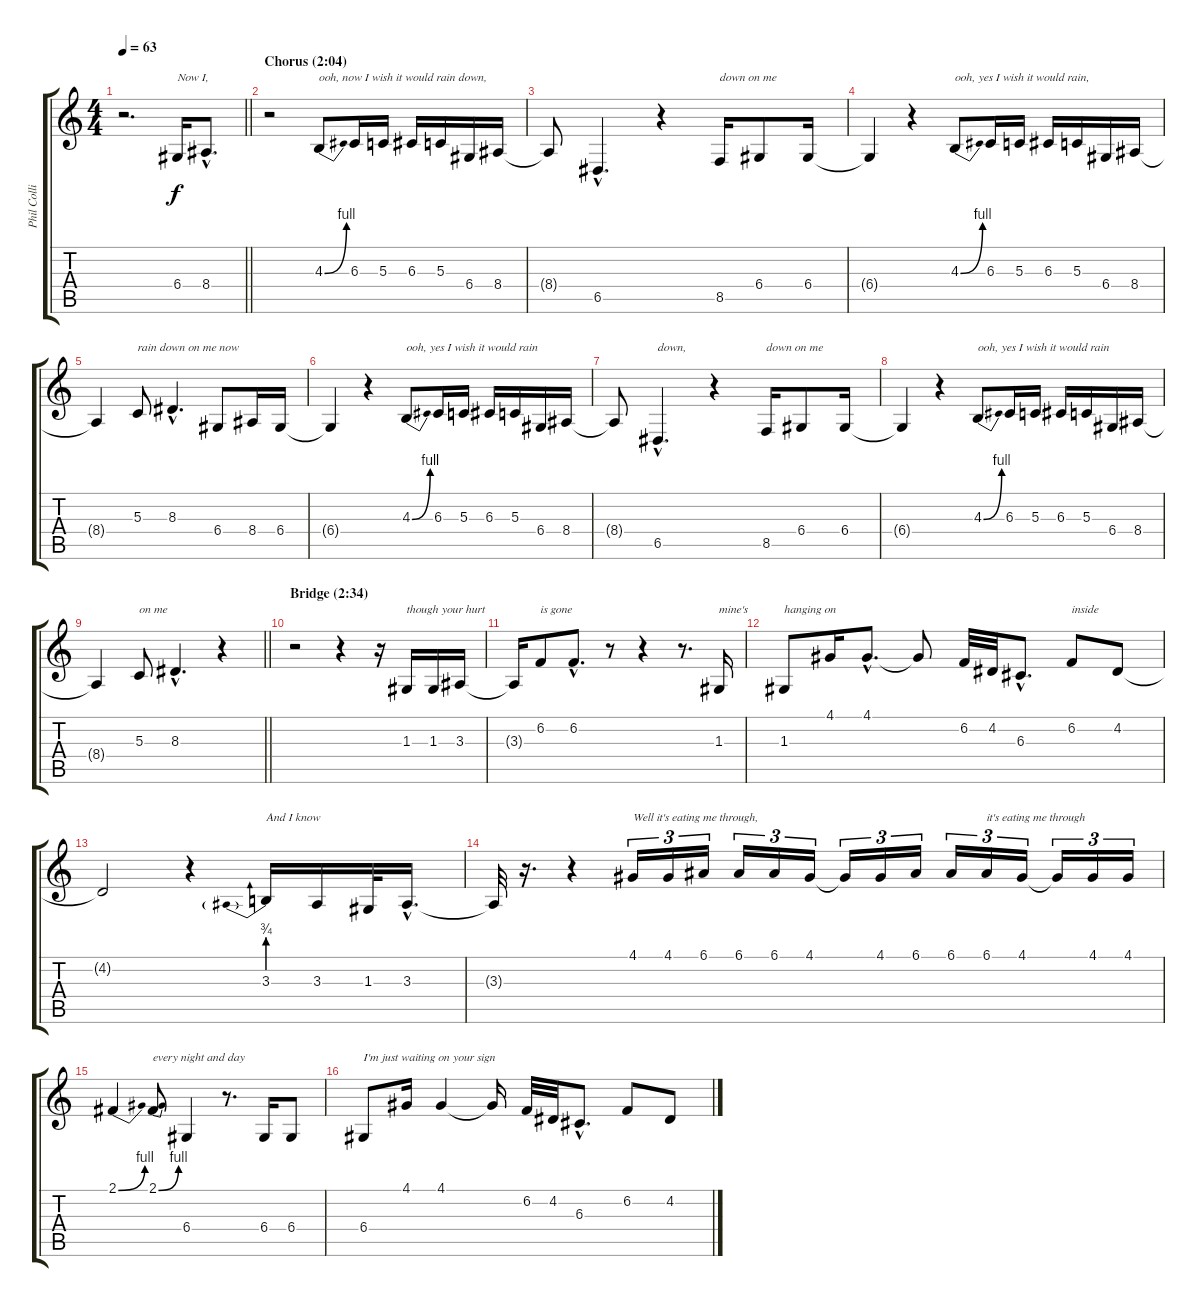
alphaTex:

\track ("Phil Collins" "Phil Colli") {instrument englishhorn}
\staff {score tabs}
\tuning (E4 B3 G3 D3 A2 E2) {hide}
\ts (4 4)
\tempo 63
\clef g2
\barLineRight lightlight
\ks c
r.2{d dy f} 6.4.16{txt "Now I, "} 8.4{hac}.8{d} |
\section ("" "Chorus (2:04)")
r.2 4.3{be (bend 0 0 60 4)}.8{txt "ooh, now I wish it would rain down,"} 6.3.16 5.3.16 6.3.16 5.3.16 6.4.16 8.4.16 |
8.4{t}.8 6.5{hac}.4{d} r.4 8.5.16{txt "down on me"} 6.4.8 6.4.16 |
6.4{t}.4 r.4 4.3{be (bend 0 0 60 4)}.8{txt "ooh, yes I wish it would rain,"} 6.3.16 5.3.16 6.3.16 5.3.16 6.4.16 8.4.16 |
8.4{t}.4 5.3.8{txt "rain down on me now"} 8.3{hac}.4{d} 6.4.8 8.4.16 6.4.16 |
6.4{t}.4 r.4 4.3{be (bend 0 0 60 4)}.8{txt "ooh, yes I wish it would rain"} 6.3.16 5.3.16 6.3.16 5.3.16 6.4.16 8.4.16 |
8.4{t}.8 6.5{hac}.4{d txt "down,"} r.4 8.5.16{txt "down on me"} 6.4.8 6.4.16 |
6.4{t}.4 r.4 4.3{be (bend 0 0 60 4)}.8{txt "ooh, yes I wish it would rain "} 6.3.16 5.3.16 6.3.16 5.3.16 6.4.16 8.4.16 |
\barLineRight lightlight
8.4{t}.4 5.3.8{txt "on me"} 8.3{hac}.4{d} r.4 |
\section ("" "Bridge (2:34)")
r.2 r.4 r.16 1.3.16{txt "though your hurt"} 1.3.16 3.3.16 |
3.3{t}.16 6.2.8{txt "is gone"} 6.2{hac}.8{d} r.8 r.4 r.8{d} 1.3.16{txt "mine's"} |
1.3.8{txt "hanging on"} 4.1.16 4.1{hac}.8{d} 4.1{t}.8 6.2.32 4.2.32 6.3{hac}.8{d} 6.2.8{txt "inside"} 4.2.8 |
4.2{t}.2 r.4 3.3{be (prebend 0 3 60 3)}.16{txt "And I know"} 3.3.16 1.3.32 3.3{hac}.16{d} |
3.3{t}.32 r.16{d} r.4 4.1.16{tu (3 2) txt "Well it's eating me through,"} 4.1.16{tu (3 2)} 6.1.16{tu (3 2)} 6.1.16{tu (3 2)} 6.1.16{tu (3 2)} 4.1.16{tu (3 2)} 4.1{t}.16{tu (3 2)} 4.1.16{tu (3 2)} 6.1.16{tu (3 2)} 6.1.16{tu (3 2)} 6.1.16{tu (3 2) txt "it's eating me through"} 4.1.16{tu (3 2)} 4.1{t}.16{tu (3 2)} 4.1.16{tu (3 2)} 4.1.16{tu (3 2)} |
2.1{be (bend 0 0 60 4)}.4 2.1{be (bend 0 0 60 4)}.8{txt "every night and day"} 6.4.4 r.8{d} 6.4.16 6.4.8 |
6.4.8{txt "I'm just waiting on your sign"} 4.1.16 4.1.4 4.1{t}.16 6.2.32 4.2.32 6.3{hac}.8{d} 6.2.8 4.2.8
